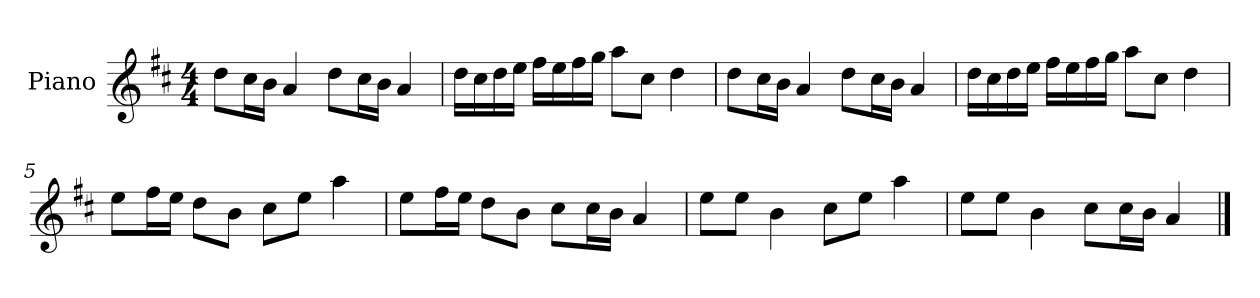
**kern
*part1
*staff1
*I"Piano
*I'P-no
*clefG2
*k[f#c#]
*M4/4
*MM90
=1
8dd\L
16cc#\L
16b\JJ
4a/
8dd\L
16cc#\L
16b\JJ
4a/
=2
16dd\LL
16cc#\
16dd\
16ee\JJ
16ff#\LL
16ee\
16ff#\
16gg\JJ
8aa\L
8cc#\J
4dd\
=3
8dd\L
16cc#\L
16b\JJ
4a/
8dd\L
16cc#\L
16b\JJ
4a/
=4
16dd\LL
16cc#\
16dd\
16ee\JJ
16ff#\LL
16ee\
16ff#\
16gg\JJ
8aa\L
8cc#\J
4dd\
!!LO:LB:g=z
=5
8ee\L
16ff#\L
16ee\JJ
8dd\L
8b\J
8cc#\L
8ee\J
4aa\
=6
8ee\L
16ff#\L
16ee\JJ
8dd\L
8b\J
8cc#\L
16cc#\L
16b\JJ
4a/
=7
8ee\L
8ee\J
4b\
8cc#\L
8ee\J
4aa\
=8
8ee\L
8ee\J
4b\
8cc#\L
16cc#\L
16b\JJ
4a/
==
*-
